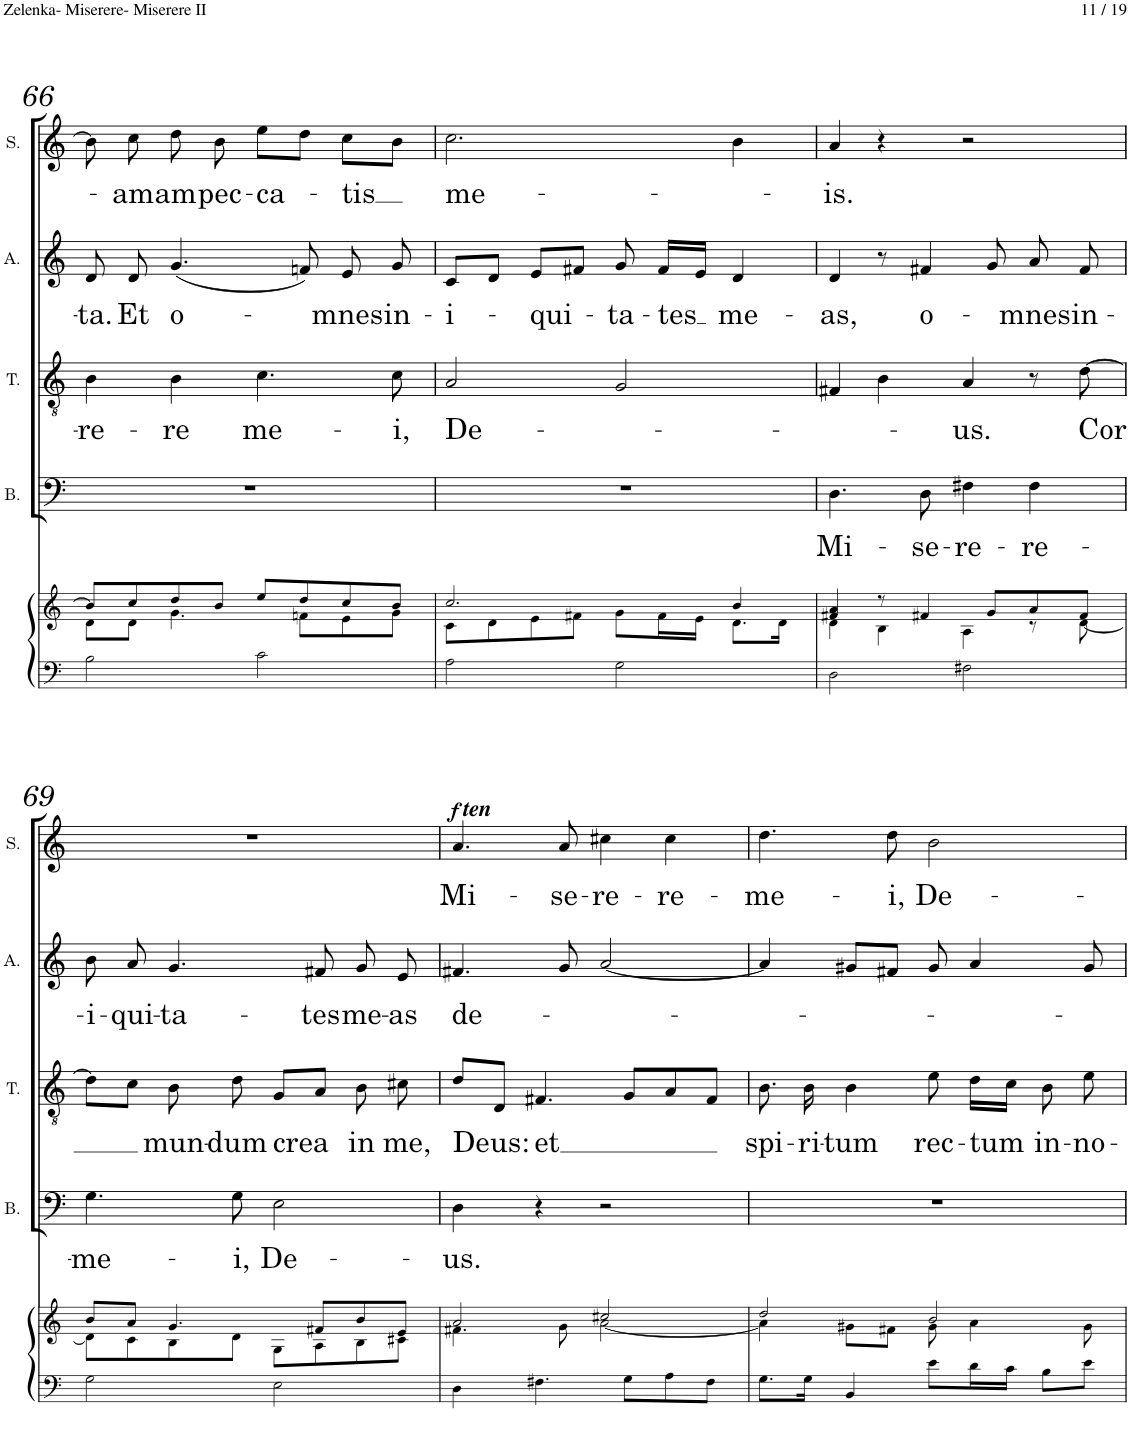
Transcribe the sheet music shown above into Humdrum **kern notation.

**kern	**kern	**kern	**text	**kern	**text	**kern	**text	**kern	**text	**dynam
*part5	*part5	*part4	*part4	*part3	*part3	*part2	*part2	*part1	*part1	*part1
*staff6	*staff5	*staff4	*staff4	*staff3	*staff3	*staff2	*staff2	*staff1	*staff1	*staff1
*I"Piano	*	*I"Basse	*	*I"Tenor	*	*I"Alto	*	*I"Soprano	*	*
*I'Pno	*	*I'B.	*	*I'T.	*	*I'A.	*	*I'S.	*	*
!!LO:PB:g=z
*clefF4	*clefG2	*clefF4	*	*clefGv2	*	*clefG2	*	*clefG2	*	*
*k[]	*k[]	*k[]	*	*k[]	*	*k[]	*	*k[]	*	*
*M4/4	*M4/4	*M4/4	*	*M4/4	*	*M4/4	*	*M4/4	*	*
*met(c)	*met(c)	*met(c)	*	*met(c)	*	*met(c)	*	*met(c)	*	*
=66	=66	=66	=66	=66	=66	=66	=66	=66	=66	=66
*	*^	*	*	*	*	*	*	*	*	*
!	!	!	!	!	!	!LO:LY:b	!	!LO:LY:b	!	!	!
2B\	8b/L]	8d\L	1r	.	4B\	-re-	8d/	-ta.	8b\]	.	.
!	!	!	!	!	!	!	!	!LO:LY:b	!	!LO:LY:b	!
.	8cc/	8d\J	.	.	.	.	8d/	Et	8cc\	-am	.
!	!	!	!	!	!	!LO:LY:b	!	!LO:LY:b	!	!LO:LY:b	!
.	8dd/	4.g\	.	.	4B\	-re	(4.g/	o-	8dd\	am	.
!	!	!	!	!	!	!	!	!	!	!LO:LY:b	!
.	8b/J	.	.	.	.	.	.	.	8b\	pec-	.
!	!	!	!	!	!	!LO:LY:b	!	!	!	!LO:LY:b	!
2c\	8ee/L	.	.	.	4.c\	me-	.	.	8ee\L	-ca-	.
.	8dd/	8fn\L	.	.	.	.	8fn/)	.	8dd\J	.	.
!	!	!	!	!	!	!	!	!LO:LY:b	!	!LO:LY:b	!
.	8cc/	8e\	.	.	.	.	8e/	-mnes	8cc\L	-tis	.
!	!	!	!	!	!	!LO:LY:b	!	!LO:LY:b	!	!	!
.	8b/J	8g\J	.	.	8c\	-i,	8g/	in-	8b\J	.	.
=67	=67	=67	=67	=67	=67	=67	=67	=67	=67	=67	=67
!	!	!	!	!	!	!LO:LY:b	!	!LO:LY:b	!	!LO:LY:b	!
2A\	2.cc/	8c\L	1r	.	2A/	De-	8c/L	-i-	2.cc\	me-	.
.	.	8d\	.	.	.	.	8d/J	.	.	.	.
!	!	!	!	!	!	!	!	!LO:LY:b	!	!	!
.	.	8e\	.	.	.	.	8e/L	-qui-	.	.	.
.	.	8f#X\J	.	.	.	.	8f#X/J	.	.	.	.
!	!	!	!	!	!	!	!	!LO:LY:b	!	!	!
2G\	.	8g\L	.	.	2G/	.	8g/	-ta-	.	.	.
!	!	!	!	!	!	!	!	!LO:LY:b	!	!	!
.	.	16f#\L	.	.	.	.	16f#/LL	-tes	.	.	.
.	.	16e\JJ	.	.	.	.	16e/JJ	.	.	.	.
!	!	!	!	!	!	!	!	!LO:LY:b	!	!	!
.	4b/	8.d\L	.	.	.	.	4d/	me-	4b\	.	.
.	.	16d\Jk	.	.	.	.	.	.	.	.	.
=68	=68	=68	=68	=68	=68	=68	=68	=68	=68	=68	=68
!	!	!	!	!LO:LY:b	!	!	!	!LO:LY:b	!	!LO:LY:b	!
2D\	4f#X/ 4a/	4d\	4.D\	Mi-	4F#X/	.	4d/	-as,	4a/	-is.	.
.	8r	4B\	.	.	4B\	.	8r	.	4r	.	.
!	!	!	!	!LO:LY:b	!	!	!	!LO:LY:b	!	!	!
.	4f#X/	.	8D\	-se-	.	.	4f#X/	o-	.	.	.
!	!	!	!	!LO:LY:b	!	!LO:LY:b	!	!	!	!	!
2F#X\	.	4A\	4F#X\	-re-	4A/	-us.	.	.	2r	.	.
.	8g/L	.	.	.	.	.	8g/	.	.	.	.
!	!	!	!	!LO:LY:b	!	!	!	!LO:LY:b	!	!	!
.	8a/	8r	4F#\	-re-	8r	.	8a/	-mnes	.	.	.
!	!	!	!	!	!	!LO:LY:b	!	!LO:LY:b	!	!	!
.	8f#/J	[8d\	.	.	[8d\	-Cor	8f#/	in-	.	.	.
!!LO:LB:g=z
=69	=69	=69	=69	=69	=69	=69	=69	=69	=69	=69	=69
!	!	!	!	!LO:LY:b	!	!	!	!LO:LY:b	!	!	!
2G\	8b/L	8d\L]	4.G\	-me-	8d\L]	.	8b\	-i-	1r	.	.
!	!	!	!	!	!	!	!	!LO:LY:b	!	!	!
.	8a/J	8c\	.	.	8c\J	.	8a/	-qui-	.	.	.
!	!	!	!	!	!	!LO:LY:b	!	!LO:LY:b	!	!	!
.	4.g/	8B\	.	.	8B\	mun-	4.g/	-ta-	.	.	.
!	!	!	!	!LO:LY:b	!	!LO:LY:b	!	!	!	!	!
.	.	8d\J	8G\	-i,	8d\	-dum	.	.	.	.	.
!	!	!	!	!LO:LY:b	!	!LO:LY:b	!	!	!	!	!
2E\	.	8G\L	2E\	De-	8G/L	crea	.	.	.	.	.
!	!	!	!	!	!	!	!	!LO:LY:b	!	!	!
.	8f#X/L	8A\	.	.	8A/J	.	8f#X/	-tes	.	.	.
!	!	!	!	!	!	!LO:LY:b	!	!LO:LY:b	!	!	!
.	8b/	8B\	.	.	8B\	in	8g/	me-	.	.	.
!	!	!	!	!	!	!LO:LY:b	!	!LO:LY:b	!	!	!
.	8e/J	8c#X\J	.	.	8c#X\	me,	8e/	-as	.	.	.
=70	=70	=70	=70	=70	=70	=70	=70	=70	=70	=70	=70
!	!	!	!	!LO:LY:b	!	!LO:LY:b	!	!LO:LY:b	!	!LO:LY:b	!LO:DY:a
!	!	!	!	!	!	!	!	!	!	!	!LO:DY:n=1:a
4D\	2a/	4.f#X\	4D\	-us.	8d/L	Deus:	4.f#X/	de-	4.a/	Mi-	f other-dynamics
.	.	.	.	.	8D/J	.	.	.	.	.	.
!	!	!	!	!	!	!LO:LY:b	!	!	!	!	!
4.F#X\	.	.	4r	.	4.F#X/	et	.	.	.	.	.
!	!	!	!	!	!	!	!	!	!	!LO:LY:b	!
.	.	8g\	.	.	.	.	8g/	.	8a/	-se-	.
!	!	!	!	!	!	!	!	!	!	!LO:LY:b	!
.	2cc#X/	[2a\	2r	.	.	.	[2a/	.	4cc#X\	-re-	.
8G\L	.	.	.	.	8G/L	.	.	.	.	.	.
!	!	!	!	!	!	!	!	!	!	!LO:LY:b	!
8A\	.	.	.	.	8A/	.	.	.	4cc#\	-re-	.
8F#\J	.	.	.	.	8F#/J	.	.	.	.	.	.
=71	=71	=71	=71	=71	=71	=71	=71	=71	=71	=71	=71
!	!	!	!	!	!	!LO:LY:b	!	!	!	!LO:LY:b	!
8.G\L	2dd/	4a\]	1r	.	8.B\	spi-	4a/]	.	4.dd\	-me-	.
!	!	!	!	!	!	!LO:LY:b	!	!	!	!	!
16G\Jk	.	.	.	.	16B\	-ri-	.	.	.	.	.
!	!	!	!	!	!	!LO:LY:b	!	!	!	!	!
4BB/	.	8g#X\L	.	.	4B\	-tum	8g#X/L	.	.	.	.
!	!	!	!	!	!	!	!	!	!	!LO:LY:b	!
.	.	8f#X\J	.	.	.	.	8f#X/J	.	8dd\	-i,	.
!	!	!	!	!	!	!LO:LY:b	!	!	!	!LO:LY:b	!
8e\L	2b/	8g#\	.	.	8e\	rec-	8g#/	.	2b\	De-	.
!	!	!	!	!	!	!LO:LY:b	!	!	!	!	!
16d\L	.	4a\	.	.	16d\LL	-tum	4a/	.	.	.	.
16c\JJ	.	.	.	.	16c\JJ	.	.	.	.	.	.
!	!	!	!	!	!	!LO:LY:b	!	!	!	!	!
8B\L	.	.	.	.	8B\	in-	.	.	.	.	.
!	!	!	!	!	!	!LO:LY:b	!	!	!	!	!
8e\J	.	8g#\	.	.	8e\	-no-	8g#/	.	.	.	.
*	*v	*v	*	*	*	*	*	*	*	*	*
=	=	=	=	=	=	=	=	=	=	=
*-	*-	*-	*-	*-	*-	*-	*-	*-	*-	*-
